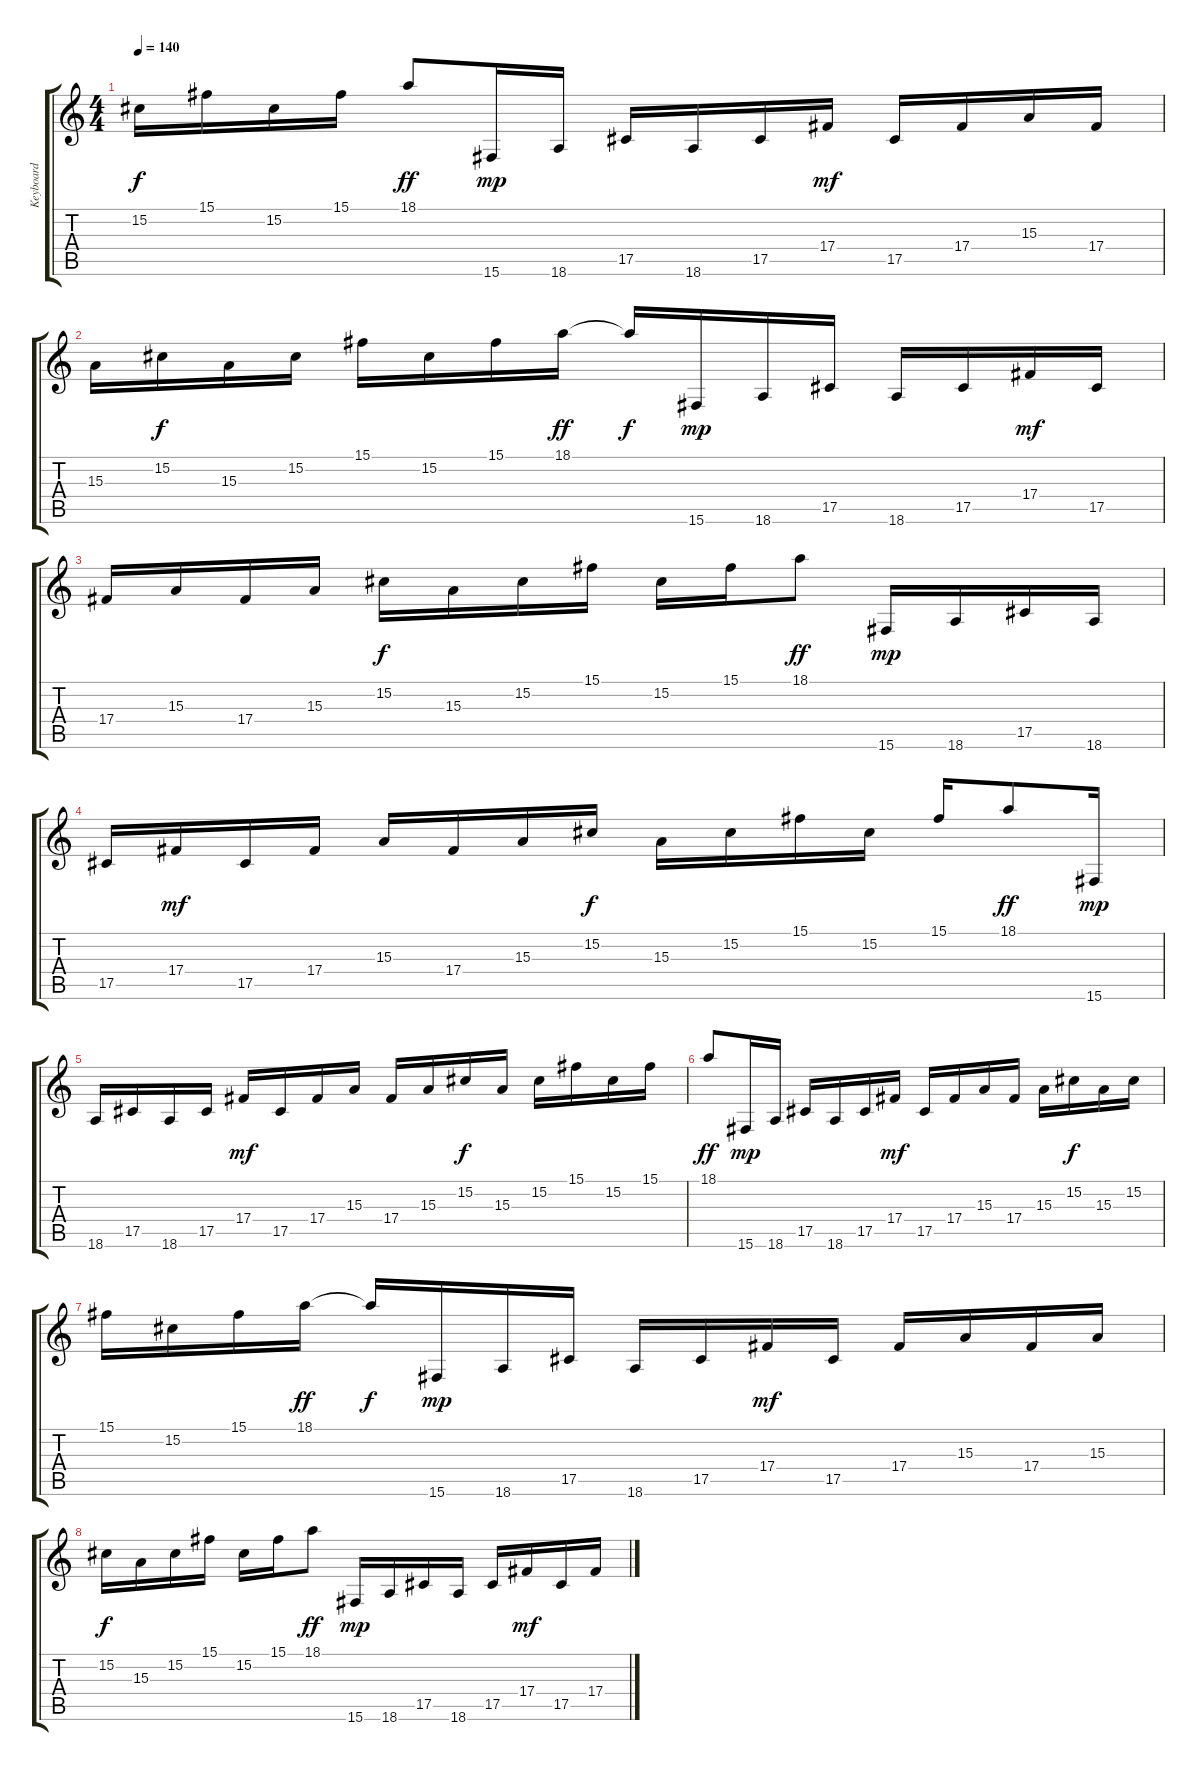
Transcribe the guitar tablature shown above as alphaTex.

\track ("Keyboard" "Keyboard") {instrument stringensemble1}
\staff {score tabs}
\tuning (Eb4 Bb3 Gb3 Db3 Ab2 Eb2) {hide}
\ts (4 4)
\tempo 140
\clef g2
\ks c
15.2.16{dy f instrument pizzicatostrings} 15.1.16 15.2.16 15.1.16 18.1.8{dy ff} 15.6.16{dy mp} 18.6.16 17.5.16 18.6.16 17.5.16 17.4.16{dy mf} 17.5.16 17.4.16 15.3.16 17.4.16 |
15.3.16{instrument pizzicatostrings} 15.2.16{dy f} 15.3.16 15.2.16 15.1.16 15.2.16 15.1.16 18.1.16{dy ff} 18.1{t}.16{dy f} 15.6.16{dy mp} 18.6.16 17.5.16 18.6.16 17.5.16 17.4.16{dy mf} 17.5.16 |
17.4.16{instrument pizzicatostrings} 15.3.16 17.4.16 15.3.16 15.2.16{dy f} 15.3.16 15.2.16 15.1.16 15.2.16 15.1.16 18.1.8{dy ff} 15.6.16{dy mp} 18.6.16 17.5.16 18.6.16 |
17.5.16{instrument pizzicatostrings} 17.4.16{dy mf} 17.5.16 17.4.16 15.3.16 17.4.16 15.3.16 15.2.16{dy f} 15.3.16 15.2.16 15.1.16 15.2.16 15.1.16 18.1.8{dy ff} 15.6.16{dy mp} |
18.6.16{instrument pizzicatostrings} 17.5.16 18.6.16 17.5.16 17.4.16{dy mf} 17.5.16 17.4.16 15.3.16 17.4.16 15.3.16 15.2.16{dy f} 15.3.16 15.2.16 15.1.16 15.2.16 15.1.16 |
18.1.8{dy ff instrument pizzicatostrings} 15.6.16{dy mp} 18.6.16 17.5.16 18.6.16 17.5.16 17.4.16{dy mf} 17.5.16 17.4.16 15.3.16 17.4.16 15.3.16 15.2.16{dy f} 15.3.16 15.2.16 |
15.1.16{instrument pizzicatostrings} 15.2.16 15.1.16 18.1.16{dy ff} 18.1{t}.16{dy f} 15.6.16{dy mp} 18.6.16 17.5.16 18.6.16 17.5.16 17.4.16{dy mf} 17.5.16 17.4.16 15.3.16 17.4.16 15.3.16 |
15.2.16{dy f instrument pizzicatostrings} 15.3.16 15.2.16 15.1.16 15.2.16 15.1.16 18.1.8{dy ff} 15.6.16{dy mp} 18.6.16 17.5.16 18.6.16 17.5.16 17.4.16{dy mf} 17.5.16 17.4.16
